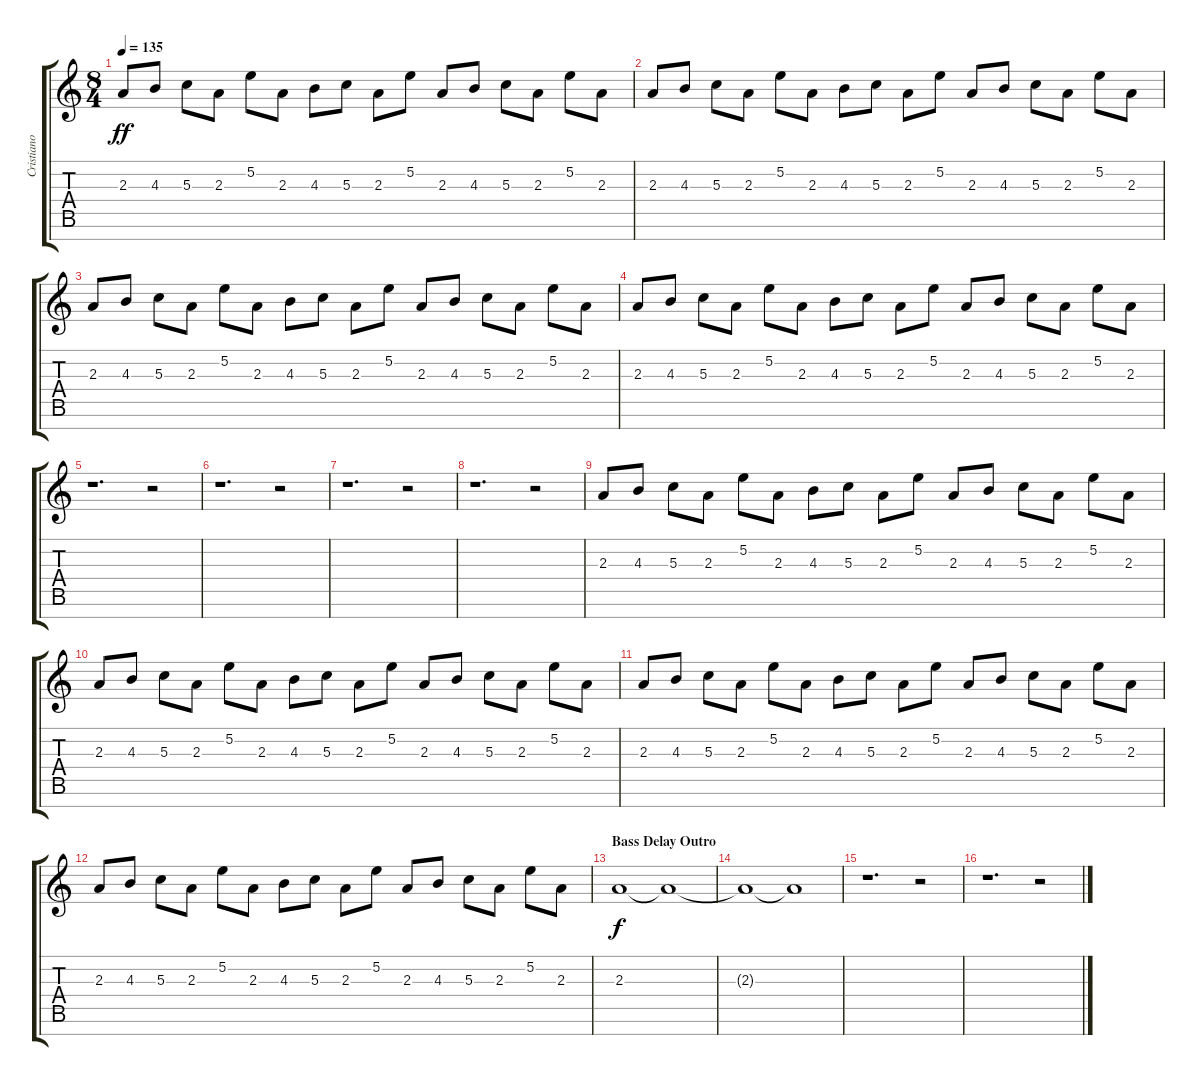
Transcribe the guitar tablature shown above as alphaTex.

\track ("Cristiano Migliore" "Cristiano ") {instrument overdrivenguitar}
\staff {score tabs}
\tuning (E4 B3 G3 D3 A2 E2 B1) {hide}
\ts (8 4)
\tempo 135
\clef g2
\ks c
2.3.8{dy ff} 4.3.8 5.3.8 2.3.8 5.2.8 2.3.8 4.3.8 5.3.8 2.3.8 5.2.8 2.3.8 4.3.8 5.3.8 2.3.8 5.2.8 2.3.8 |
2.3.8 4.3.8 5.3.8 2.3.8 5.2.8 2.3.8 4.3.8 5.3.8 2.3.8 5.2.8 2.3.8 4.3.8 5.3.8 2.3.8 5.2.8 2.3.8 |
2.3.8 4.3.8 5.3.8 2.3.8 5.2.8 2.3.8 4.3.8 5.3.8 2.3.8 5.2.8 2.3.8 4.3.8 5.3.8 2.3.8 5.2.8 2.3.8 |
2.3.8 4.3.8 5.3.8 2.3.8 5.2.8 2.3.8 4.3.8 5.3.8 2.3.8 5.2.8 2.3.8 4.3.8 5.3.8 2.3.8 5.2.8 2.3.8 |
r.1{d} r.2 |
r.1{d} r.2 |
r.1{d} r.2 |
r.1{d} r.2 |
2.3.8 4.3.8 5.3.8 2.3.8 5.2.8 2.3.8 4.3.8 5.3.8 2.3.8 5.2.8 2.3.8 4.3.8 5.3.8 2.3.8 5.2.8 2.3.8 |
2.3.8 4.3.8 5.3.8 2.3.8 5.2.8 2.3.8 4.3.8 5.3.8 2.3.8 5.2.8 2.3.8 4.3.8 5.3.8 2.3.8 5.2.8 2.3.8 |
2.3.8 4.3.8 5.3.8 2.3.8 5.2.8 2.3.8 4.3.8 5.3.8 2.3.8 5.2.8 2.3.8 4.3.8 5.3.8 2.3.8 5.2.8 2.3.8 |
2.3.8 4.3.8 5.3.8 2.3.8 5.2.8 2.3.8 4.3.8 5.3.8 2.3.8 5.2.8 2.3.8 4.3.8 5.3.8 2.3.8 5.2.8 2.3.8 |
\section ("" "Bass Delay Outro")
2.3.1{dy f} 2.3{t}.1 |
2.3{t}.1 2.3{t}.1 |
r.1{d} r.2 |
r.1{d} r.2
